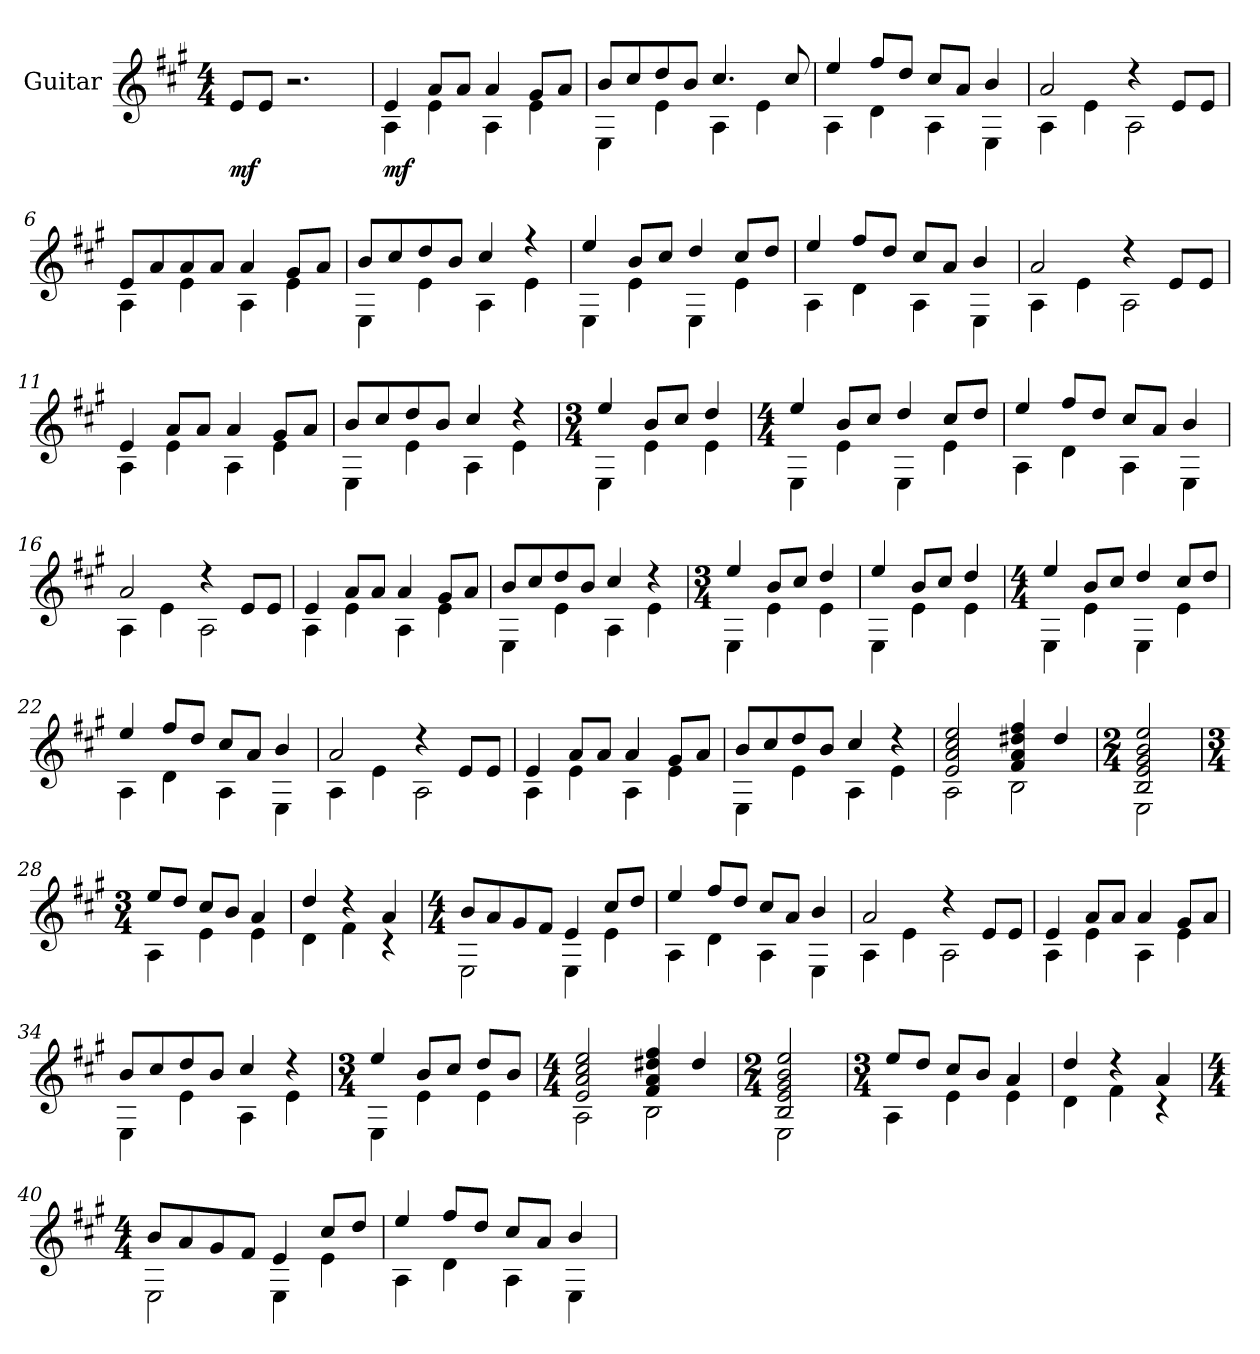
**kern	**dynam
*part1	*part1
*staff1	*staff1
*I"Guitar	*
*I'Guit.	*
*clefG2	*
*ITrd7c12	*
*k[f#c#g#]	*
*M4/4	*
*MM120	*
=1	=1
!	!LO:DY:b
8E/L	mf
8E/J	.
2.r	.
=2	=2
*^	*
!	!	!LO:DY:b
4E/	4AA\	mf
8A/L	4E\	.
8A/J	.	.
4A/	4AA\	.
8G#/L	4E\	.
8A/J	.	.
=3	=3	=3
8B/L	4EE\	.
8c#/	.	.
8d/	4E\	.
8B/J	.	.
4.c#/	4AA\	.
.	4E\	.
8c#/	.	.
=4	=4	=4
4e/	4AA\	.
8f#/L	4D\	.
8d/J	.	.
8c#/L	4AA\	.
8A/J	.	.
4B/	4EE\	.
!!LO:LB:g=z	!!
=5	=5	=5
2A/	4AA\	.
.	4E\	.
4r	2AA\	.
8E/L	.	.
8E/J	.	.
=6	=6	=6
8E/L	4AA\	.
8A/	.	.
8A/	4E\	.
8A/J	.	.
4A/	4AA\	.
8G#/L	4E\	.
8A/J	.	.
=7	=7	=7
8B/L	4EE\	.
8c#/	.	.
8d/	4E\	.
8B/J	.	.
4c#/	4AA\	.
4r	4E\	.
=8	=8	=8
4e/	4EE\	.
8B/L	4E\	.
8c#/J	.	.
4d/	4EE\	.
8c#/L	4E\	.
8d/J	.	.
!!LO:LB:g=z	!!
=9	=9	=9
4e/	4AA\	.
8f#/L	4D\	.
8d/J	.	.
8c#/L	4AA\	.
8A/J	.	.
4B/	4EE\	.
=10	=10	=10
2A/	4AA\	.
.	4E\	.
4r	2AA\	.
8E/L	.	.
8E/J	.	.
=11	=11	=11
4E/	4AA\	.
8A/L	4E\	.
8A/J	.	.
4A/	4AA\	.
8G#/L	4E\	.
8A/J	.	.
=12	=12	=12
8B/L	4EE\	.
8c#/	.	.
8d/	4E\	.
8B/J	.	.
4c#/	4AA\	.
4r	4E\	.
!!LO:LB:g=z	!!
=13	=13	=13
*M3/4	*	*
4e/	4EE\	.
8B/L	4E\	.
8c#/J	.	.
4d/	4E\	.
=14	=14	=14
*M4/4	*	*
4e/	4EE\	.
8B/L	4E\	.
8c#/J	.	.
4d/	4EE\	.
8c#/L	4E\	.
8d/J	.	.
=15	=15	=15
4e/	4AA\	.
8f#/L	4D\	.
8d/J	.	.
8c#/L	4AA\	.
8A/J	.	.
4B/	4EE\	.
=16	=16	=16
2A/	4AA\	.
.	4E\	.
4r	2AA\	.
8E/L	.	.
8E/J	.	.
!!LO:PB:g=z	!!
=17	=17	=17
4E/	4AA\	.
8A/L	4E\	.
8A/J	.	.
4A/	4AA\	.
8G#/L	4E\	.
8A/J	.	.
=18	=18	=18
8B/L	4EE\	.
8c#/	.	.
8d/	4E\	.
8B/J	.	.
4c#/	4AA\	.
4r	4E\	.
=19	=19	=19
*M3/4	*	*
4e/	4EE\	.
8B/L	4E\	.
8c#/J	.	.
4d/	4E\	.
=20	=20	=20
4e/	4EE\	.
8B/L	4E\	.
8c#/J	.	.
4d/	4E\	.
!!LO:LB:g=z	!!
=21	=21	=21
*M4/4	*	*
4e/	4EE\	.
8B/L	4E\	.
8c#/J	.	.
4d/	4EE\	.
8c#/L	4E\	.
8d/J	.	.
=22	=22	=22
4e/	4AA\	.
8f#/L	4D\	.
8d/J	.	.
8c#/L	4AA\	.
8A/J	.	.
4B/	4EE\	.
=23	=23	=23
2A/	4AA\	.
.	4E\	.
4r	2AA\	.
8E/L	.	.
8E/J	.	.
=24	=24	=24
4E/	4AA\	.
8A/L	4E\	.
8A/J	.	.
4A/	4AA\	.
8G#/L	4E\	.
8A/J	.	.
!!LO:LB:g=z	!!
=25	=25	=25
8B/L	4EE\	.
8c#/	.	.
8d/	4E\	.
8B/J	.	.
4c#/	4AA\	.
4r	4E\	.
=26	=26	=26
2E/ 2A/ 2c#/ 2e/	2AA\	.
4F#/ 4A/ 4d#X/ 4f#/	2BB\	.
4d#/	.	.
=27	=27	=27
*M2/4	*	*
2BB/ 2E/ 2G#/ 2B/ 2e/	2EE\	.
=28	=28	=28
*M3/4	*	*
8e/L	4AA\	.
8d/J	.	.
8c#/L	4E\	.
8B/J	.	.
4A/	4E\	.
!!LO:LB:g=z	!!
=29	=29	=29
4d/	4D\	.
4r	4F#\	.
4A/	4r	.
=30	=30	=30
*M4/4	*	*
8B/L	2EE\	.
8A/	.	.
8G#/	.	.
8F#/J	.	.
4E/	4EE\	.
8c#/L	4E\	.
8d/J	.	.
=31	=31	=31
4e/	4AA\	.
8f#/L	4D\	.
8d/J	.	.
8c#/L	4AA\	.
8A/J	.	.
4B/	4EE\	.
=32	=32	=32
2A/	4AA\	.
.	4E\	.
4r	2AA\	.
8E/L	.	.
8E/J	.	.
!!LO:LB:g=z	!!
=33	=33	=33
4E/	4AA\	.
8A/L	4E\	.
8A/J	.	.
4A/	4AA\	.
8G#/L	4E\	.
8A/J	.	.
=34	=34	=34
8B/L	4EE\	.
8c#/	.	.
8d/	4E\	.
8B/J	.	.
4c#/	4AA\	.
4r	4E\	.
=35	=35	=35
*M3/4	*	*
4e/	4EE\	.
8B/L	4E\	.
8c#/J	.	.
8d/L	4E\	.
8B/J	.	.
=36	=36	=36
*M4/4	*	*
2E/ 2A/ 2c#/ 2e/	2AA\	.
4F#/ 4A/ 4d#X/ 4f#/	2BB\	.
4d#/	.	.
!!LO:PB:g=z	!!
=37	=37	=37
*M2/4	*	*
2BB/ 2E/ 2G#/ 2B/ 2e/	2EE\	.
=38	=38	=38
*M3/4	*	*
8e/L	4AA\	.
8d/J	.	.
8c#/L	4E\	.
8B/J	.	.
4A/	4E\	.
=39	=39	=39
4d/	4D\	.
4r	4F#\	.
4A/	4r	.
=40	=40	=40
*M4/4	*	*
8B/L	2EE\	.
8A/	.	.
8G#/	.	.
8F#/J	.	.
4E/	4EE\	.
8c#/L	4E\	.
8d/J	.	.
!!LO:LB:g=z	!!
=41	=41	=41
4e/	4AA\	.
8f#/L	4D\	.
8d/J	.	.
8c#/L	4AA\	.
8A/J	.	.
4B/	4EE\	.
*v	*v	*
=	=
*-	*-
